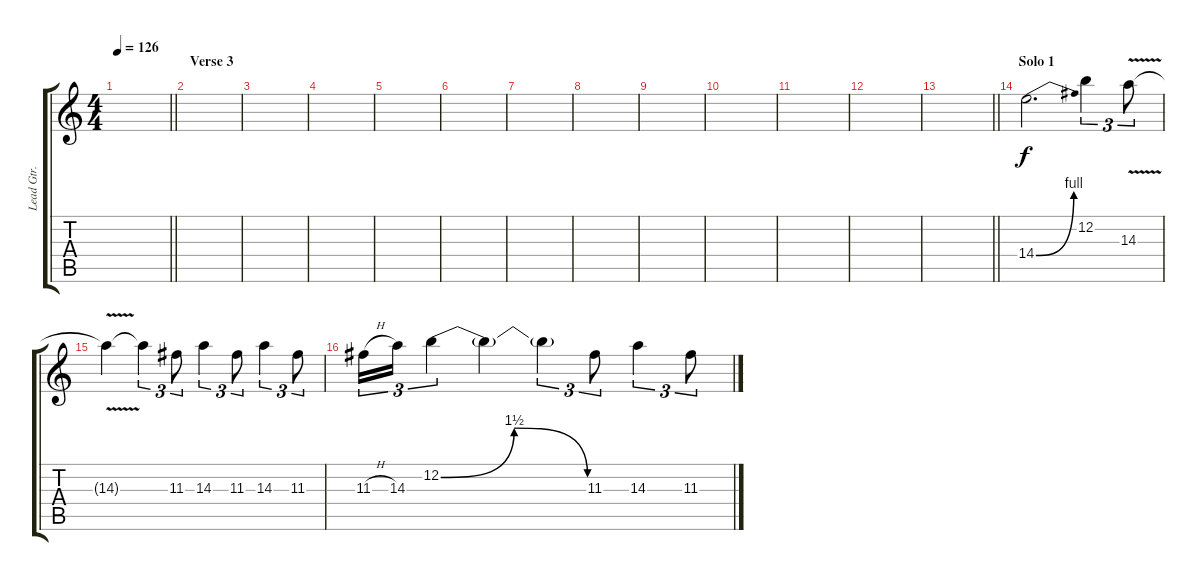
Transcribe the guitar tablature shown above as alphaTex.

\track ("Lead Gtr." "Lead Gtr.") {instrument distortionguitar}
\staff {score tabs}
\tuning (E4 B3 G3 D3 A2 E2) {hide}
\ts (4 4)
\tempo 126
\clef g2
\barLineRight lightlight
\ks c
|
\section ("" "Verse 3")
|
|
|
|
|
|
|
|
|
|
|
\barLineRight lightlight
|
\section ("" "Solo 1")
14.4{be (bend 0 0 60 4)}.2{d} 12.2.4{tu (3 2)} 14.3{v}.8{tu (3 2)} |
14.3{t}.4 14.3{t}.4{tu (3 2)} 11.3.8{tu (3 2)} 14.3.4{tu (3 2)} 11.3.8{tu (3 2)} 14.3.4{tu (3 2)} 11.3.8{tu (3 2)} |
11.3{h}.16{tu (3 2)} 14.3.16{tu (3 2)} 12.2{be (bendrelease 0 0 25 6 40 6 60 0)}.4{tu (3 2)} 12.2{t}.4 12.2{t}.4{tu (3 2)} 11.3.8{tu (3 2)} 14.3.4{tu (3 2)} 11.3.8{tu (3 2)}
